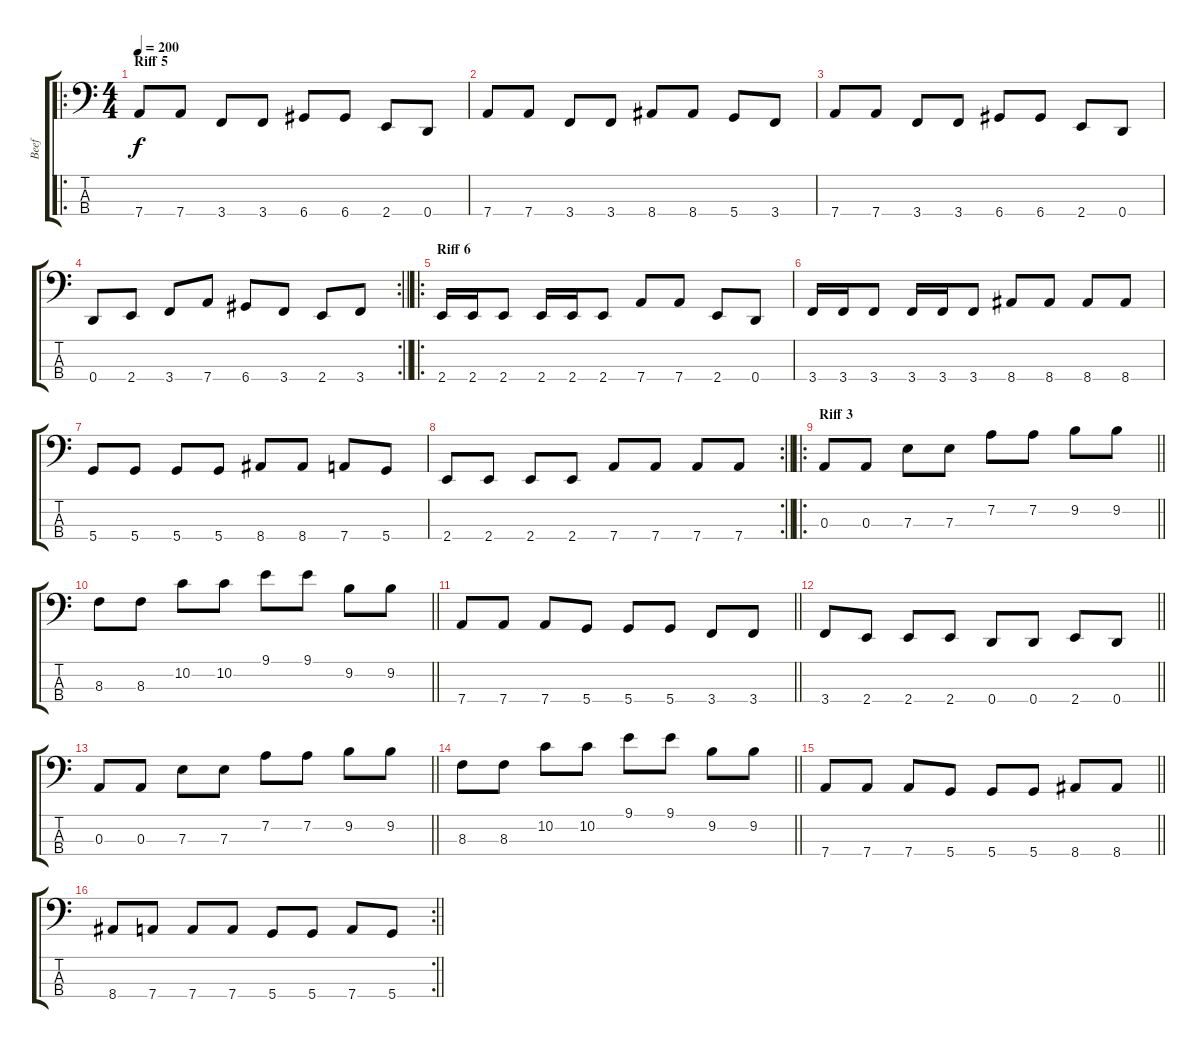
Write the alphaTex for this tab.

\track ("Beef" "Beef") {instrument electricbassfinger}
\staff {score tabs}
\tuning (G2 D2 A1 D1) {hide}
\ro
\ts (4 4)
\section ("" "Riff 5")
\tempo 200
\clef f4
\ks c
7.4.8{dy f} 7.4.8 3.4.8 3.4.8 6.4.8 6.4.8 2.4.8 0.4.8 |
7.4.8 7.4.8 3.4.8 3.4.8 8.4.8 8.4.8 5.4.8 3.4.8 |
7.4.8 7.4.8 3.4.8 3.4.8 6.4.8 6.4.8 2.4.8 0.4.8 |
\rc 2
\barLineRight lightlight
0.4.8 2.4.8 3.4.8 7.4.8 6.4.8 3.4.8 2.4.8 3.4.8 |
\ro
\section ("" "Riff 6")
2.4.16 2.4.16 2.4.8 2.4.16 2.4.16 2.4.8 7.4.8 7.4.8 2.4.8 0.4.8 |
3.4.16 3.4.16 3.4.8 3.4.16 3.4.16 3.4.8 8.4.8 8.4.8 8.4.8 8.4.8 |
5.4.8 5.4.8 5.4.8 5.4.8 8.4.8 8.4.8 7.4.8 5.4.8 |
\rc 2
\barLineRight lightlight
2.4.8 2.4.8 2.4.8 2.4.8 7.4.8 7.4.8 7.4.8 7.4.8 |
\ro
\section ("" "Riff 3")
\barLineRight lightlight
0.3.8 0.3.8 7.3.8 7.3.8 7.2.8 7.2.8 9.2.8 9.2.8 |
\barLineRight lightlight
8.3.8 8.3.8 10.2.8 10.2.8 9.1.8 9.1.8 9.2.8 9.2.8 |
\barLineRight lightlight
7.4.8 7.4.8 7.4.8 5.4.8 5.4.8 5.4.8 3.4.8 3.4.8 |
\barLineRight lightlight
3.4.8 2.4.8 2.4.8 2.4.8 0.4.8 0.4.8 2.4.8 0.4.8 |
\barLineRight lightlight
0.3.8 0.3.8 7.3.8 7.3.8 7.2.8 7.2.8 9.2.8 9.2.8 |
\barLineRight lightlight
8.3.8 8.3.8 10.2.8 10.2.8 9.1.8 9.1.8 9.2.8 9.2.8 |
\barLineRight lightlight
7.4.8 7.4.8 7.4.8 5.4.8 5.4.8 5.4.8 8.4.8 8.4.8 |
\rc 2
\barLineRight lightlight
8.4.8 7.4.8 7.4.8 7.4.8 5.4.8 5.4.8 7.4.8 5.4.8
